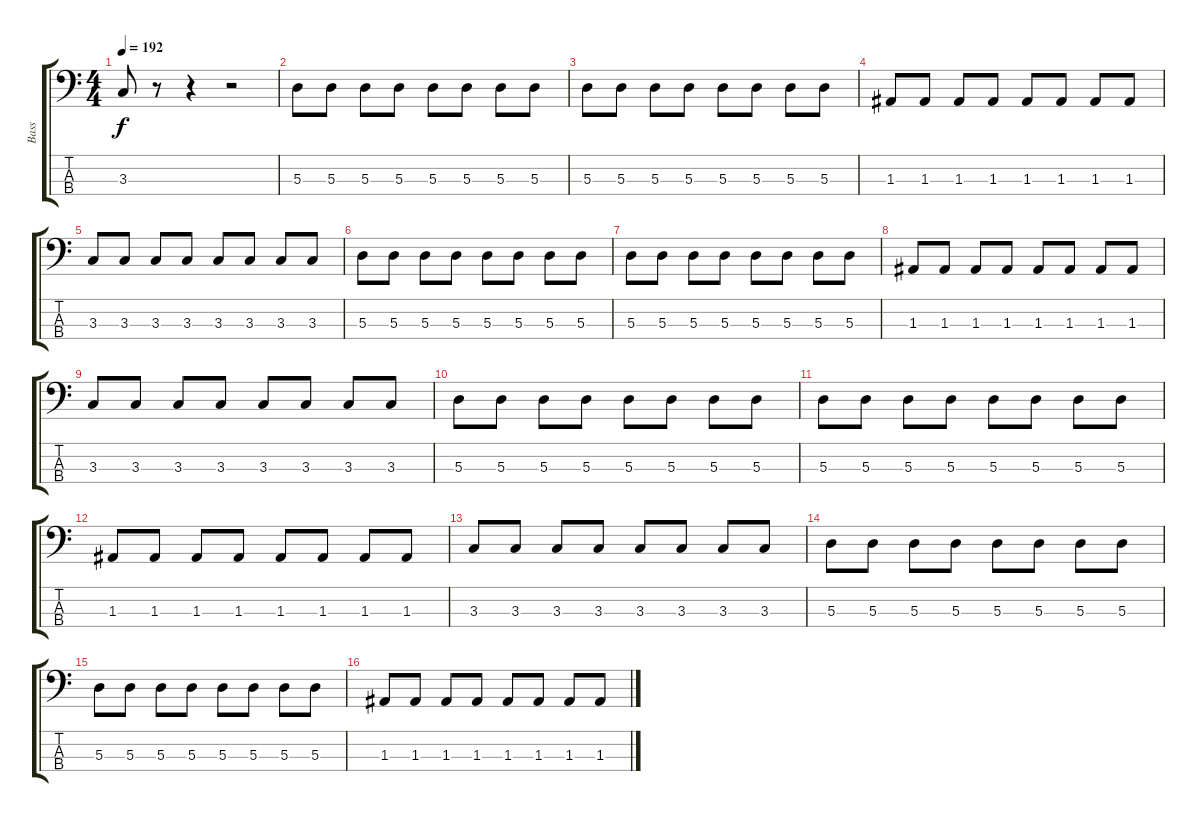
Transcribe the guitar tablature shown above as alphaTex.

\track ("Bass" "Bass") {instrument electricbasspick}
\staff {score tabs}
\tuning (G2 D2 A1 E1) {hide}
\ts (4 4)
\tempo 192
\clef f4
\ks c
3.3.8{dy f} r.8 r.4 r.2 |
5.3.8 5.3.8 5.3.8 5.3.8 5.3.8 5.3.8 5.3.8 5.3.8 |
5.3.8 5.3.8 5.3.8 5.3.8 5.3.8 5.3.8 5.3.8 5.3.8 |
1.3.8 1.3.8 1.3.8 1.3.8 1.3.8 1.3.8 1.3.8 1.3.8 |
3.3.8 3.3.8 3.3.8 3.3.8 3.3.8 3.3.8 3.3.8 3.3.8 |
5.3.8 5.3.8 5.3.8 5.3.8 5.3.8 5.3.8 5.3.8 5.3.8 |
5.3.8 5.3.8 5.3.8 5.3.8 5.3.8 5.3.8 5.3.8 5.3.8 |
1.3.8 1.3.8 1.3.8 1.3.8 1.3.8 1.3.8 1.3.8 1.3.8 |
3.3.8 3.3.8 3.3.8 3.3.8 3.3.8 3.3.8 3.3.8 3.3.8 |
5.3.8 5.3.8 5.3.8 5.3.8 5.3.8 5.3.8 5.3.8 5.3.8 |
5.3.8 5.3.8 5.3.8 5.3.8 5.3.8 5.3.8 5.3.8 5.3.8 |
1.3.8 1.3.8 1.3.8 1.3.8 1.3.8 1.3.8 1.3.8 1.3.8 |
3.3.8 3.3.8 3.3.8 3.3.8 3.3.8 3.3.8 3.3.8 3.3.8 |
5.3.8 5.3.8 5.3.8 5.3.8 5.3.8 5.3.8 5.3.8 5.3.8 |
5.3.8 5.3.8 5.3.8 5.3.8 5.3.8 5.3.8 5.3.8 5.3.8 |
1.3.8 1.3.8 1.3.8 1.3.8 1.3.8 1.3.8 1.3.8 1.3.8
